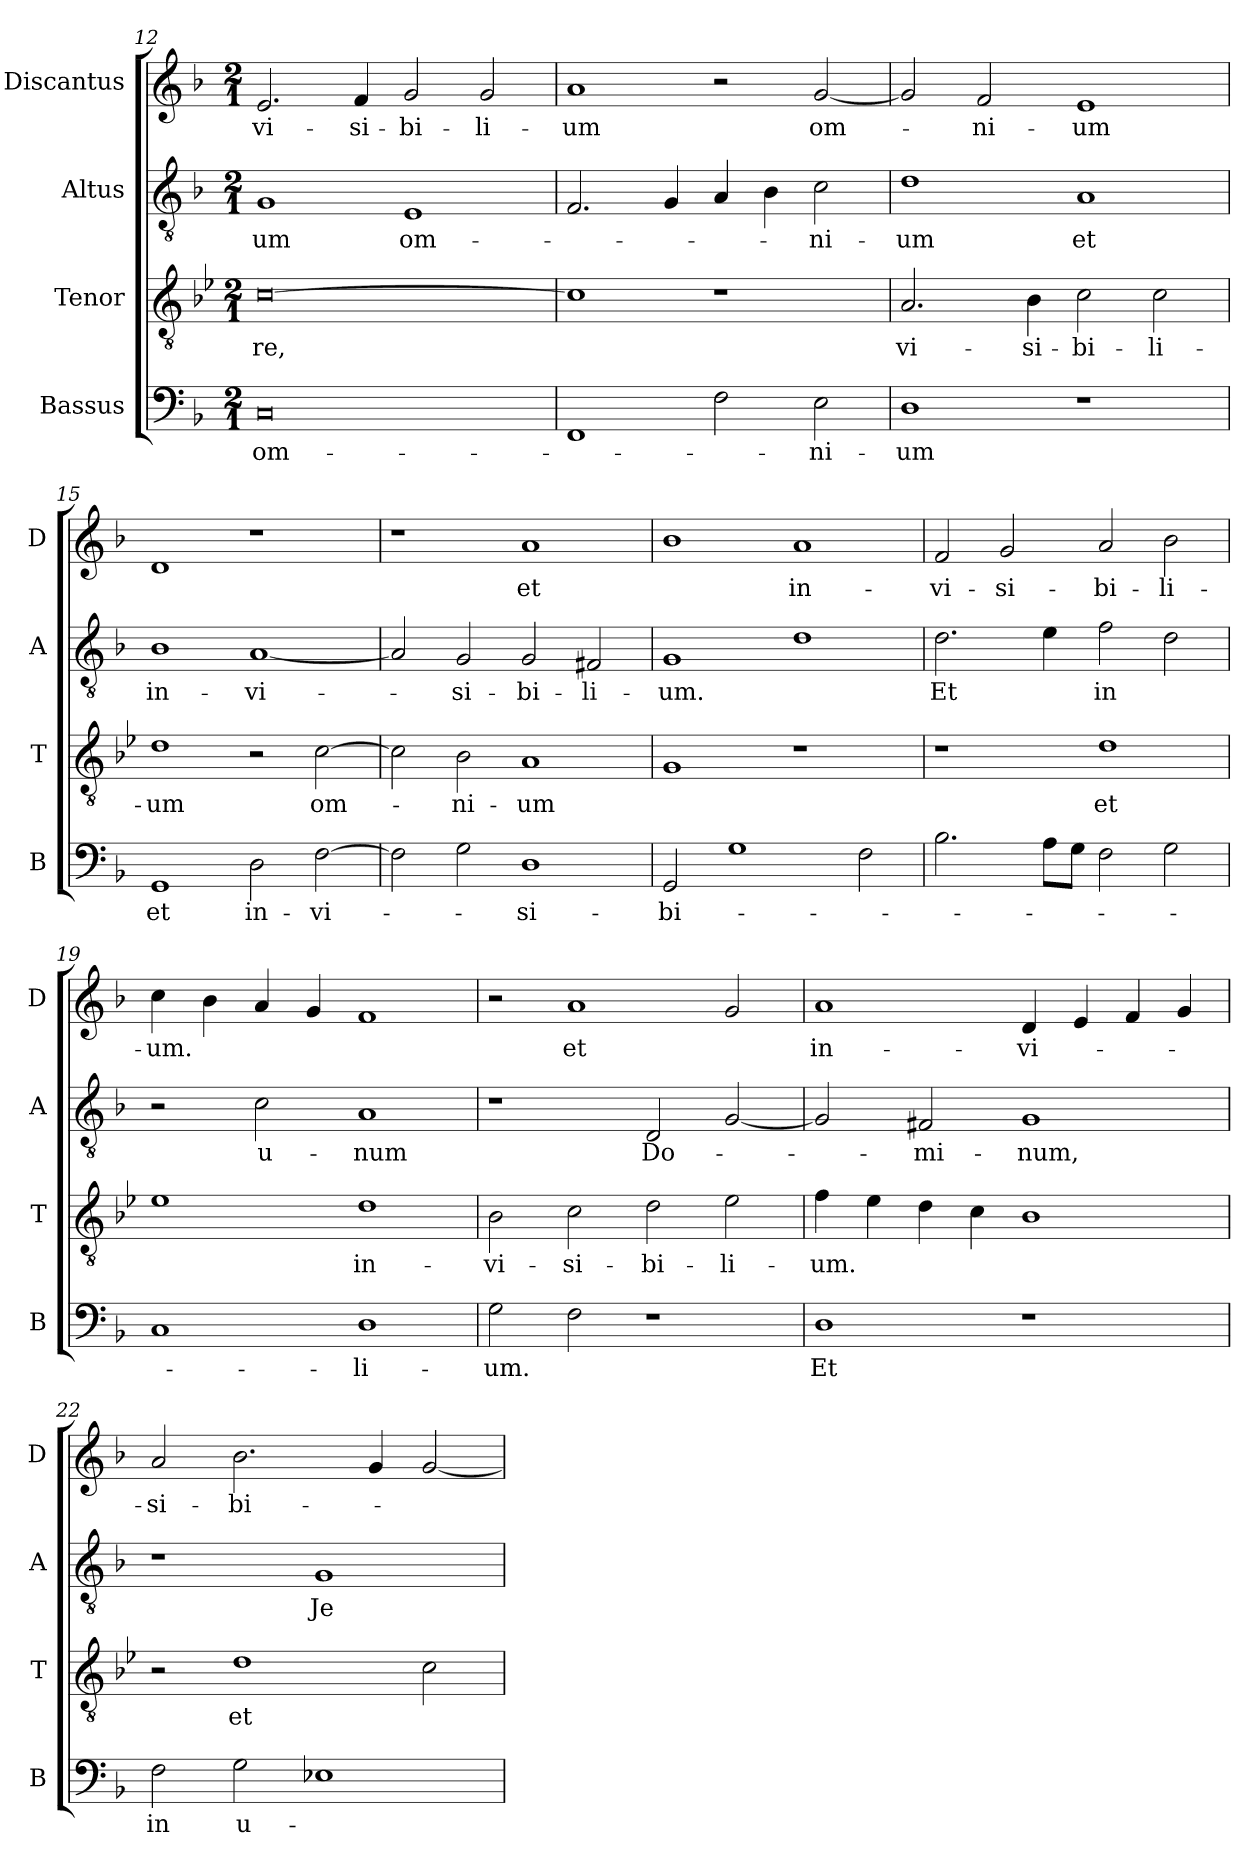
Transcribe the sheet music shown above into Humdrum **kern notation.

**kern	**text	**kern	**text	**kern	**text	**kern	**text
*part4	*part4	*part3	*part3	*part2	*part2	*part1	*part1
*staff4	*staff4	*staff3	*staff3	*staff2	*staff2	*staff1	*staff1
*I"Bassus	*	*I"Tenor	*	*I"Altus	*	*I"Discantus	*
*I'B	*	*I'T	*	*I'A	*	*I'D	*
*clefF4	*	*clefGv2	*	*clefGv2	*	*clefG2	*
*k[b-]	*	*k[b-e-]	*	*k[b-]	*	*k[b-]	*
*M2/1	*	*M2/1	*	*M2/1	*	*M2/1	*
=12	=12	=12	=12	=12	=12	=12	=12
0C	om-	[0c	-re,	1G	-um	2.e/	vi-
.	.	.	.	.	.	4f/	-si-
.	.	.	.	1E	om-	2g/	-bi-
.	.	.	.	.	.	2g/	-li-
=13	=13	=13	=13	=13	=13	=13	=13
1FF	.	1c]	.	2.F/	.	1a	-um
.	.	.	.	4G/	.	.	.
2F\	.	1r	.	4A/	.	2r	.
.	.	.	.	4B-\	.	.	.
2E\	-ni-	.	.	2c\	-ni-	[2g/	om-
=14	=14	=14	=14	=14	=14	=14	=14
1D	-um	2.A/	vi-	1d	-um	2g/]	.
.	.	.	.	.	.	2f/	-ni-
.	.	4B-\	-si-	.	.	.	.
1r	.	2c\	-bi-	1A	et	1e	-um
.	.	2c\	-li-	.	.	.	.
=15	=15	=15	=15	=15	=15	=15	=15
1GG	et	1d	-um	1B-	in-	1d	.
2D\	in-	2r	.	[1A	-vi-	1r	.
[2F\	-vi-	[2c\	om-	.	.	.	.
=16	=16	=16	=16	=16	=16	=16	=16
2F\]	.	2c\]	.	2A/]	.	1r	.
2G\	.	2B-\	-ni-	2G/	-si-	.	.
1D	-si-	1A	-um	2G/	-bi-	1a	et
.	.	.	.	2F#X/	-li-	.	.
=17	=17	=17	=17	=17	=17	=17	=17
2GG/	-bi-	1G	.	1G	-um.	1b-	.
1G	.	.	.	.	.	.	.
.	.	1r	.	1d	.	1a	in-
2F\	.	.	.	.	.	.	.
=18	=18	=18	=18	=18	=18	=18	=18
2.B-\	.	1r	.	2.d\	Et	2f/	-vi-
.	.	.	.	.	.	2g/	-si-
8A\L	.	.	.	4e\	.	.	.
8G\J	.	.	.	.	.	.	.
2F\	.	1d	et	2f\	in	2a/	-bi-
2G\	.	.	.	2d\	.	2b-\	-li-
=19	=19	=19	=19	=19	=19	=19	=19
1C	.	1e-	.	2r	.	4cc\	-um.
.	.	.	.	.	.	4b-\	.
.	.	.	.	2c\	u-	4a/	.
.	.	.	.	.	.	4g/	.
1D	-li-	1d	in-	1A	-num	1f	.
=20	=20	=20	=20	=20	=20	=20	=20
2G\	-um.	2B-\	-vi-	1r	.	2r	.
2F\	.	2c\	-si-	.	.	1a	et
1r	.	2d\	-bi-	2D/	Do-	.	.
.	.	2e-\	-li-	[2G/	.	2g/	.
=21	=21	=21	=21	=21	=21	=21	=21
1D	Et	4f\	-um.	2G/]	.	1a	in-
.	.	4e-\	.	.	.	.	.
.	.	4d\	.	2F#X/	-mi-	.	.
.	.	4c\	.	.	.	.	.
1r	.	1B-	.	1G	-num,	4d/	-vi-
.	.	.	.	.	.	4e/	.
.	.	.	.	.	.	4f/	.
.	.	.	.	.	.	4g/	.
=22	=22	=22	=22	=22	=22	=22	=22
2F\	in	2r	.	1r	.	2a/	-si-
2G\	u-	1d	et	.	.	2.b-\	-bi-
1E-X	.	.	.	1G	Je-	.	.
.	.	.	.	.	.	4g/	.
.	.	2c\	.	.	.	[2g/	.
=	=	=	=	=	=	=	=
*-	*-	*-	*-	*-	*-	*-	*-
